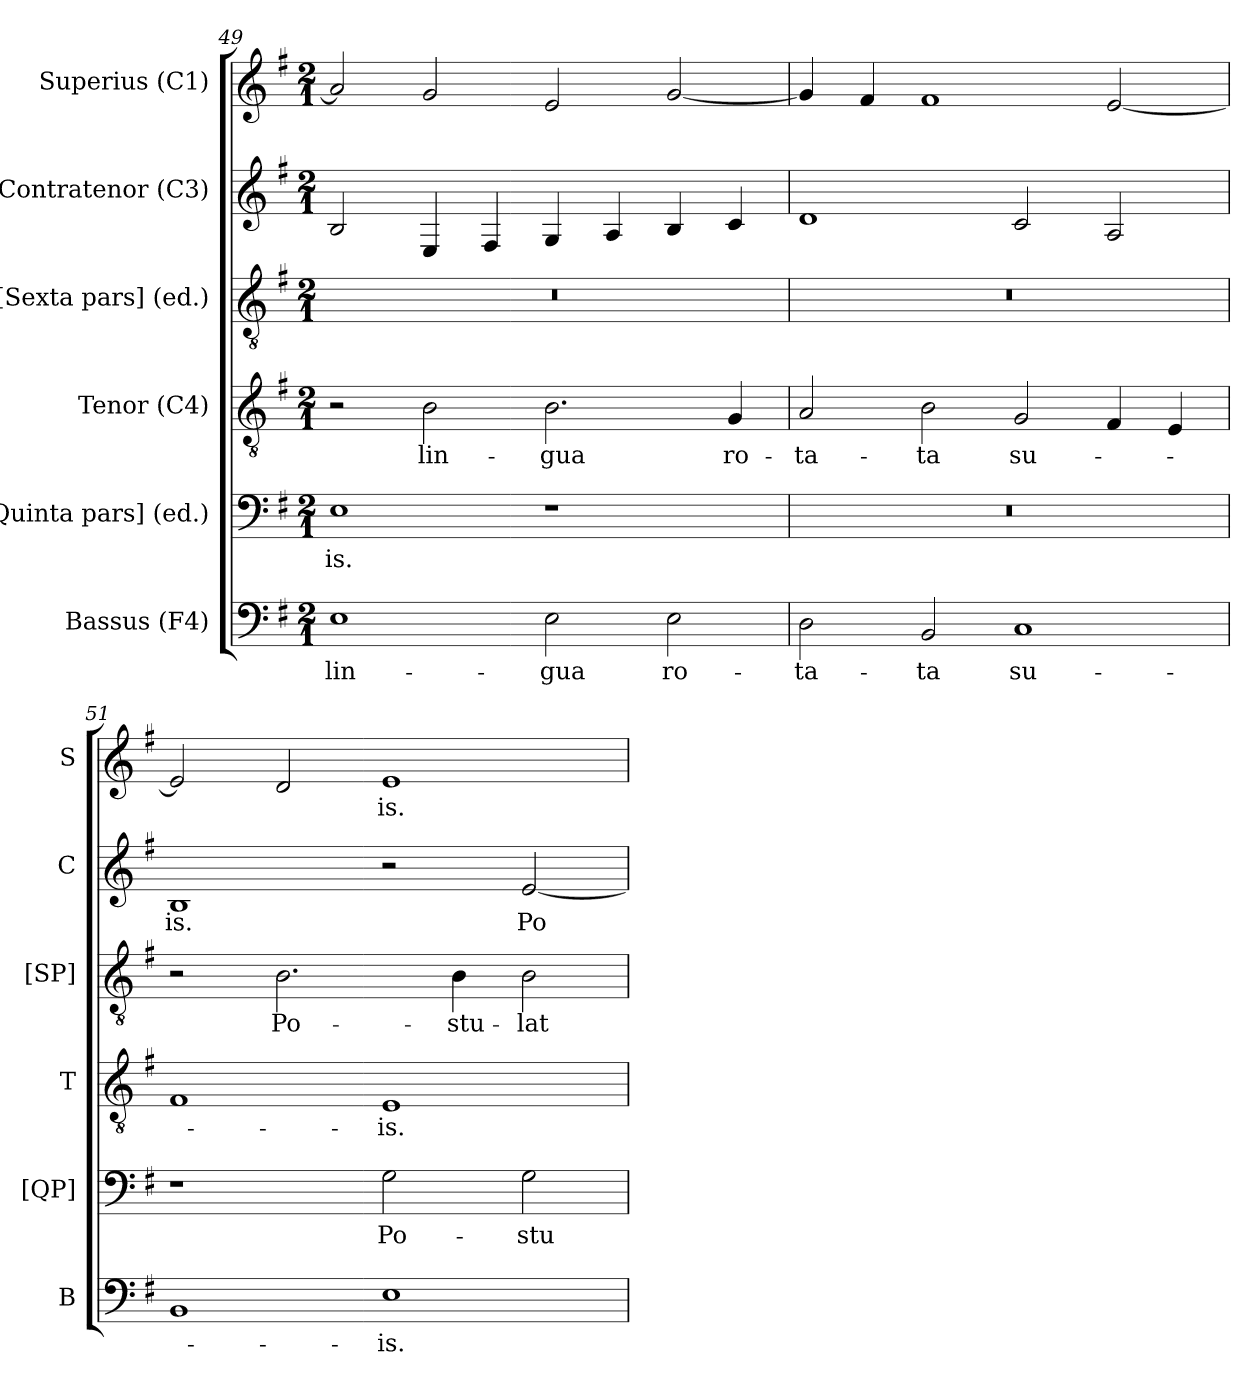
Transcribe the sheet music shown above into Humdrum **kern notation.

**kern	**text	**kern	**text	**kern	**text	**kern	**text	**kern	**text	**kern	**text
*part6	*part6	*part5	*part5	*part4	*part4	*part3	*part3	*part2	*part2	*part1	*part1
*staff6	*staff6	*staff5	*staff5	*staff4	*staff4	*staff3	*staff3	*staff2	*staff2	*staff1	*staff1
*I"Bassus (F4)	*	*I"[Quinta pars] (ed.)	*	*I"Tenor (C4)	*	*I"[Sexta pars] (ed.)	*	*I"Contratenor (C3)	*	*I"Superius (C1)	*
*I'B	*	*I'[QP]	*	*I'T	*	*I'[SP]	*	*I'C	*	*I'S	*
*clefF4	*	*clefF4	*	*clefGv2	*	*clefGv2	*	*clefG2	*	*clefG2	*
*	*	*	*	*ITrd7c12	*	*	*	*	*	*	*
*k[f#]	*	*k[f#]	*	*k[f#]	*	*k[f#]	*	*k[f#]	*	*k[f#]	*
*G:	*	*G:	*	*G:	*	*G:	*	*G:	*	*G:	*
*M2/1	*	*M2/1	*	*M2/1	*	*M2/1	*	*M2/1	*	*M2/1	*
=49	=49	=49	=49	=49	=49	=49	=49	=49	=49	=49	=49
!	!LO:LY:b:color=#000000	!	!	!	!	!	!	!	!	!	!
!	!	!	!LO:LY:b:color=#000000	!	!	!LO:N:vis=1	!	!	!	!	!
1Ei	lin-	1Ei	-is.	2r	.	0r	.	2Bi/	.	2ai/]	.
!	!	!	!	!	!LO:LY:b:color=#000000	!	!	!	!	!	!
.	.	.	.	2BBi\	lin-	.	.	4Ei/	.	2gi/	.
.	.	.	.	.	.	.	.	4F#i/	.	.	.
!	!LO:LY:b:color=#000000	!	!	!	!	!	!	!	!	!	!
!	!	!	!	!	!LO:LY:b:color=#000000	!	!	!	!	!	!
2Ei\	-gua	1r	.	2.BBi\	-gua	.	.	4Gi/	.	2ei/	.
.	.	.	.	.	.	.	.	4Ai/	.	.	.
!	!LO:LY:b:color=#000000	!	!	!	!	!	!	!	!	!	!
2Ei\	ro-	.	.	.	.	.	.	4Bi/	.	[2gi/	.
!	!	!	!	!	!LO:LY:b:color=#000000	!	!	!	!	!	!
.	.	.	.	4GGi/	ro-	.	.	4ci/	.	.	.
=50	=50	=50	=50	=50	=50	=50	=50	=50	=50	=50	=50
!	!LO:LY:b:color=#000000	!LO:N:vis=1	!	!	!	!	!	!	!	!	!
!	!	!	!	!	!LO:LY:b:color=#000000	!LO:N:vis=1	!	!	!	!	!
2Di\	-ta-	0r	.	2AAi/	-ta-	0r	.	1di	.	4gi/]	.
.	.	.	.	.	.	.	.	.	.	4f#i/	.
!	!LO:LY:b:color=#000000	!	!	!	!	!	!	!	!	!	!
!	!	!	!	!	!LO:LY:b:color=#000000	!	!	!	!	!	!
2BBi/	-ta	.	.	2BBi\	-ta	.	.	.	.	1f#i	.
!	!LO:LY:b:color=#000000	!	!	!	!	!	!	!	!	!	!
!	!	!	!	!	!LO:LY:b:color=#000000	!	!	!	!	!	!
1Ci	su-	.	.	2GGi/	su-	.	.	2ci/	.	.	.
.	.	.	.	4FF#i/	.	.	.	2Ai/	.	[2ei/	.
.	.	.	.	4EEi/	.	.	.	.	.	.	.
!!LO:LB:g=z
=51	=51	=51	=51	=51	=51	=51	=51	=51	=51	=51	=51
!	!	!	!	!	!	!	!	!	!LO:LY:b:color=#000000	!	!
1BBi	.	1r	.	1FF#i	.	2r	.	1Bi	-is.	2ei/]	.
!	!	!	!	!	!	!	!LO:LY:b:color=#000000	!	!	!	!
.	.	.	.	.	.	2.Bi\	Po-	.	.	2di/	.
!	!LO:LY:b:color=#000000	!	!	!	!	!	!	!	!	!	!
!	!	!	!LO:LY:b:color=#000000	!	!	!	!	!	!	!	!
!	!	!	!	!	!LO:LY:b:color=#000000	!	!	!	!	!	!
!	!	!	!	!	!	!	!	!	!	!	!LO:LY:b:color=#000000
1Ei	-is.	2Gi\	Po-	1EEi	-is.	.	.	2r	.	1ei	-is.
!	!	!	!	!	!	!	!LO:LY:b:color=#000000	!	!	!	!
.	.	.	.	.	.	4Bi\	-stu-	.	.	.	.
!	!	!	!LO:LY:b:color=#000000	!	!	!	!	!	!	!	!
!	!	!	!	!	!	!	!LO:LY:b:color=#000000	!	!	!	!
!	!	!	!	!	!	!	!	!	!LO:LY:b:color=#000000	!	!
.	.	2Gi\	-stu-	.	.	2Bi\	-lat	[2ei/	Po-	.	.
=	=	=	=	=	=	=	=	=	=	=	=
*-	*-	*-	*-	*-	*-	*-	*-	*-	*-	*-	*-
